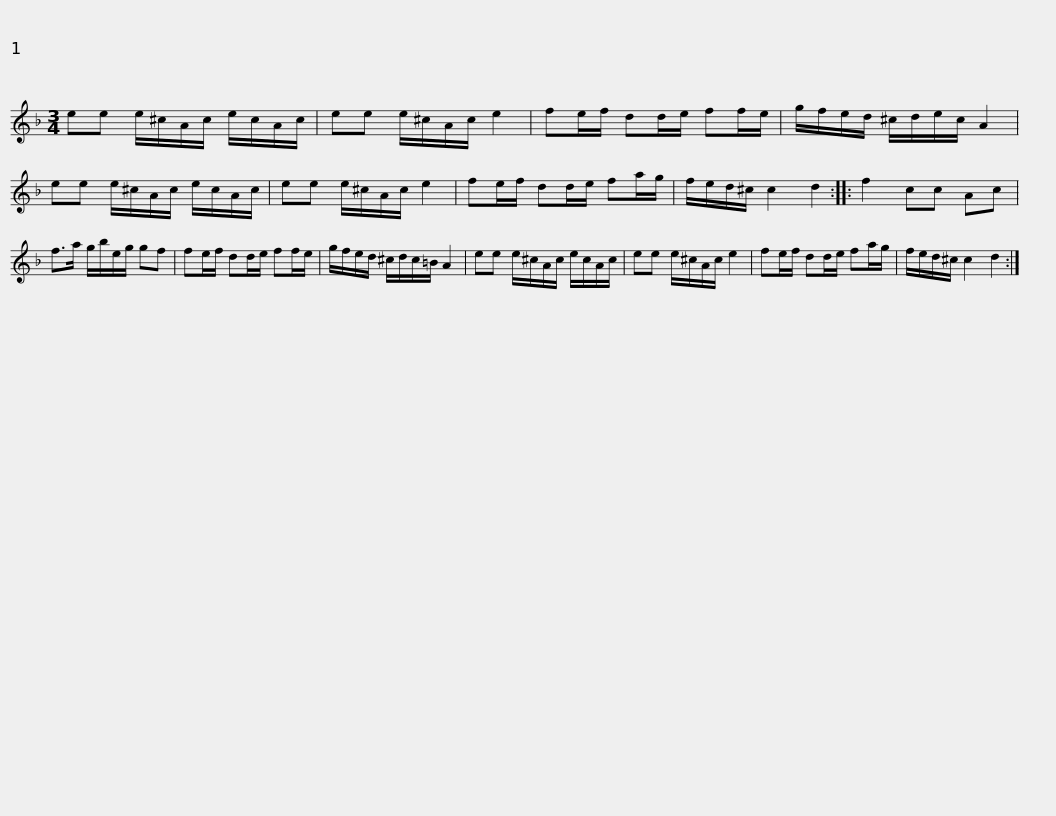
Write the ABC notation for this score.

X:1
L:1/8
M:3/4
I:linebreak $
K:Dmin
V:1 treble
V:1
 ee e/^c/A/c/ e/c/A/c/ | ee e/^c/A/c/ e2 | fe/f/ dd/e/ ff/e/ | g/f/e/d/ ^c/d/e/c/ A2 | ee e/^c/A/c/ e/c/A/c/ |$ %5
 ee e/^c/A/c/ e2 | fe/f/ dd/e/ fa/g/ | f/e/d/^c/ c2 d2 :: f2 cc Ac | f>a g/b/e/g/ gf | %10
 fe/f/ dd/e/ ff/e/ |$ g/f/e/d/ ^c/d/c/=B/ A2 | ee e/^c/A/c/ e/c/A/c/ | ee e/^c/A/c/ e2 | fe/f/ dd/e/ fa/g/ | %15
 f/e/d/^c/ c2 d2 :| %16
